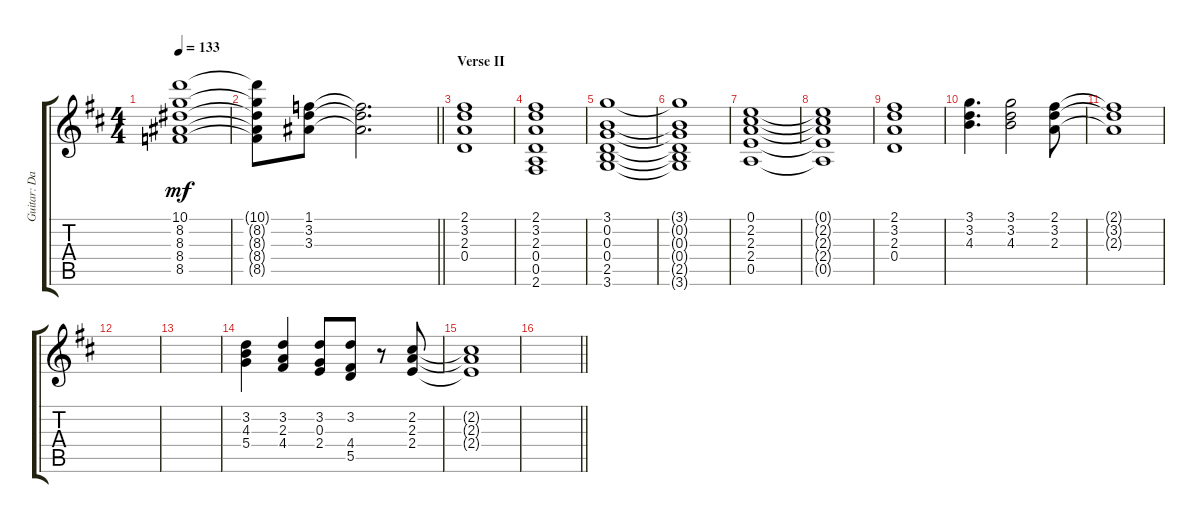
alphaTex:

\track ("Guitar: David" "Guitar: Da") {instrument acousticguitarnylon}
\staff {score tabs}
\tuning (E4 B3 G3 D3 A2 E2) {hide}
\ts (4 4)
\tempo 133
\clef g2
\ks d
(10.1 8.2 8.3 8.4 8.5).1{dy mf} |
\barLineRight lightlight
(10.1{t} 8.2{t} 8.3{t} 8.4{t} 8.5{t}).8 (1.1 3.2 3.3).8 (1.1{t} 3.2{t} 3.3{t}).2{d} |
\section ("" "Verse II")
(2.1 3.2 2.3 0.4).1 |
(2.1 3.2 2.3 0.4 0.5 2.6).1 |
(3.1 0.2 0.3 0.4 2.5 3.6).1 |
(3.1{t} 0.2{t} 0.3{t} 0.4{t} 2.5{t} 3.6{t}).1 |
(0.1 2.2 2.3 2.4 0.5).1 |
(0.1{t} 2.2{t} 2.3{t} 2.4{t} 0.5{t}).1 |
(2.1 3.2 2.3 0.4).1 |
(3.1 3.2 4.3).4{d} (3.1 3.2 4.3).2 (2.1 3.2 2.3).8 |
(2.1{t} 3.2{t} 2.3{t}).1 |
|
|
(3.2 4.3 5.4).4 (3.2 2.3 4.4).4 (3.2 0.3 2.4).8 (3.2 4.4 5.5).8 r.8 (2.2 2.3 2.4).8 |
(2.2{t} 2.3{t} 2.4{t}).1 |
\barLineRight lightlight
